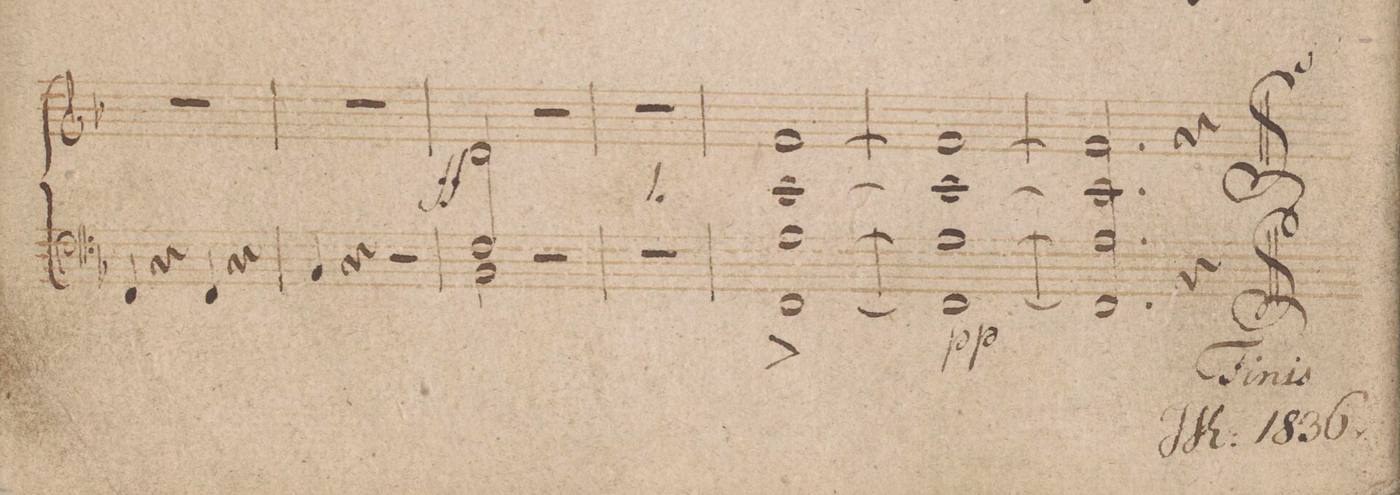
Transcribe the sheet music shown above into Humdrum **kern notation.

**kern
*I"Organo.
*clefF4
*k[b-]
*met(c|)
*M2/2
4FF/
4r
4FF/
4r
=104
4BB-/
4r
2r
=105
2BB-\
2r
=106
1r
=107
[1A/ [1FF/^
=108
1A/_ 1FF/_
=109
2.A/] 2.FF/]
4r
==
*-
